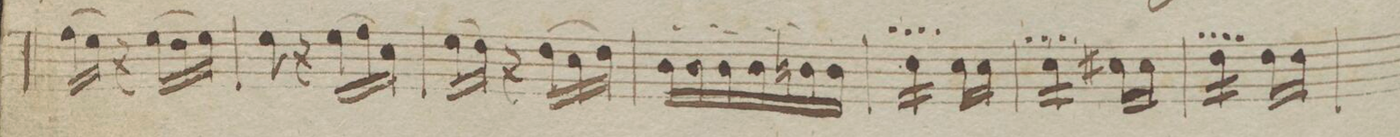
**kern	**dynam
*I"Violio 1mo	*
*clefG2	*
*k[b-e-]	*
*M3/8	*
(16ff\LL	.
16ee-\JJ)	.
16r	.
(16ee-\LL	.
16dd\	.
16ee-\JJ)	.
=107	=107
8ee-\	.
16r	.
(16ee-\LL	.
16ff\	.
16cc\JJ)	.
=108	=108
(16ee-\LL	.
16dd\JJ)	.
16r	.
(16dd\LL	.
16cc\	.
16dd\JJ)	.
=109	=109
16b-\'LL	.
16b-\'	.
16b-\'	.
16b-\'	.
16bn'\	.
16b\JJ	.
=110	=110
*tremolo	*
16cc\LL	.
16cc\	.
16cc\	.
16cc\JJ	.
*Xtremolo	*
16cc\LL	.
16cc\JJ	.
=111	=111
*tremolo	*
16cc\LL	.
16cc\	.
16cc\	.
16cc\JJ	.
*Xtremolo	*
16cc#X\LL	.
16cc#\JJ	.
=112	=112
*tremolo	*
16dd\LL	.
16dd\	.
16dd\	.
16dd\JJ	.
*Xtremolo	*
16dd\LL	.
16dd\JJ	.
=113	=113
*-	*-
